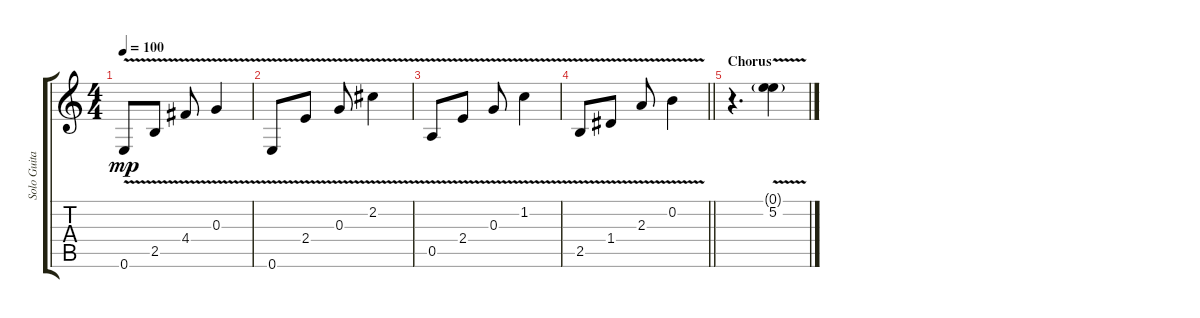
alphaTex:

\track ("Solo Guitar" "Solo Guita") {instrument electricguitarclean}
\staff {score tabs}
\tuning (E4 B3 G3 D3 A2 E2) {hide}
\ts (4 4)
\tempo 100
\clef g2
\ks c
0.6{v}.8{dy mp} 2.5{v}.8 4.4{v}.8 0.3{v}.4 |
0.6{v}.8 2.4{v}.8 0.3{v}.8 2.2{v}.4 |
0.5{v}.8 2.4{v}.8 0.3{v}.8 1.2{v}.4 |
\barLineRight lightlight
2.5{v}.8 1.4{v}.8 2.3{v}.8 0.2{v}.4 |
\section ("" "Chorus")
r.4{d} (0.1{v g} 5.2).4
